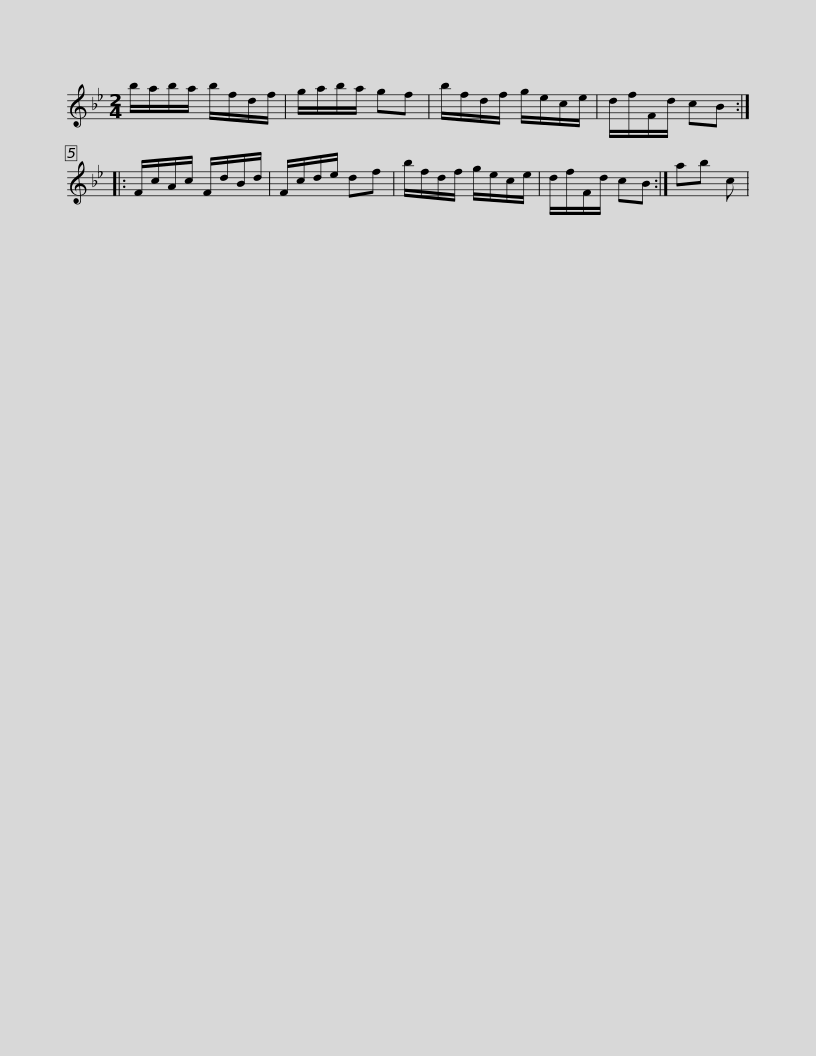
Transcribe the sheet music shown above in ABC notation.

X:1
L:1/8
M:2/4
I:linebreak $
K:Bb
V:1 treble
V:1
 b/a/b/a/ b/f/d/f/ | g/a/b/a/ gf | b/f/d/f/ g/e/c/e/ | d/f/F/d/ cB :: F/c/A/c/ F/d/B/d/ | %5
 F/c/d/e/ df |$ b/f/d/f/ g/e/c/e/ | d/f/F/d/ cB :| ab c | %9
